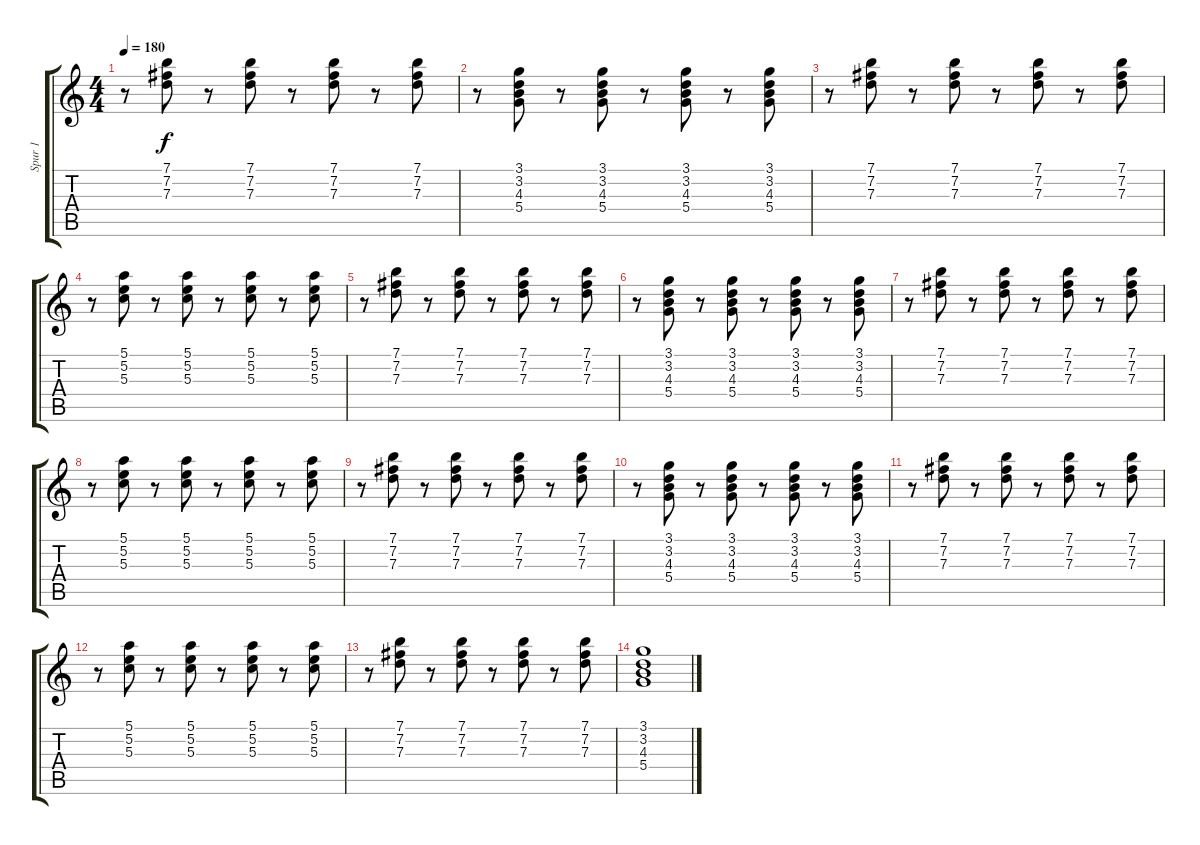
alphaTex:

\track ("Spur 1" "Spur 1") {instrument electricguitarclean}
\staff {score tabs}
\tuning (E4 B3 G3 D3 A2 E2) {hide}
\ts (4 4)
\tempo 180
\clef g2
\ks c
r.8{dy f} (7.1 7.2 7.3).8 r.8 (7.1 7.2 7.3).8 r.8 (7.1 7.2 7.3).8 r.8 (7.1 7.2 7.3).8 |
r.8 (3.1 3.2 4.3 5.4).8 r.8 (3.1 3.2 4.3 5.4).8 r.8 (3.1 3.2 4.3 5.4).8 r.8 (3.1 3.2 4.3 5.4).8 |
r.8 (7.1 7.2 7.3).8 r.8 (7.1 7.2 7.3).8 r.8 (7.1 7.2 7.3).8 r.8 (7.1 7.2 7.3).8 |
r.8 (5.1 5.2 5.3).8 r.8 (5.1 5.2 5.3).8 r.8 (5.1 5.2 5.3).8 r.8 (5.1 5.2 5.3).8 |
r.8 (7.1 7.2 7.3).8 r.8 (7.1 7.2 7.3).8 r.8 (7.1 7.2 7.3).8 r.8 (7.1 7.2 7.3).8 |
r.8 (3.1 3.2 4.3 5.4).8 r.8 (3.1 3.2 4.3 5.4).8 r.8 (3.1 3.2 4.3 5.4).8 r.8 (3.1 3.2 4.3 5.4).8 |
r.8 (7.1 7.2 7.3).8 r.8 (7.1 7.2 7.3).8 r.8 (7.1 7.2 7.3).8 r.8 (7.1 7.2 7.3).8 |
r.8 (5.1 5.2 5.3).8 r.8 (5.1 5.2 5.3).8 r.8 (5.1 5.2 5.3).8 r.8 (5.1 5.2 5.3).8 |
r.8 (7.1 7.2 7.3).8 r.8 (7.1 7.2 7.3).8 r.8 (7.1 7.2 7.3).8 r.8 (7.1 7.2 7.3).8 |
r.8 (3.1 3.2 4.3 5.4).8 r.8 (3.1 3.2 4.3 5.4).8 r.8 (3.1 3.2 4.3 5.4).8 r.8 (3.1 3.2 4.3 5.4).8 |
r.8 (7.1 7.2 7.3).8 r.8 (7.1 7.2 7.3).8 r.8 (7.1 7.2 7.3).8 r.8 (7.1 7.2 7.3).8 |
r.8 (5.1 5.2 5.3).8 r.8 (5.1 5.2 5.3).8 r.8 (5.1 5.2 5.3).8 r.8 (5.1 5.2 5.3).8 |
r.8 (7.1 7.2 7.3).8 r.8 (7.1 7.2 7.3).8 r.8 (7.1 7.2 7.3).8 r.8 (7.1 7.2 7.3).8 |
(3.1 3.2 4.3 5.4).1
